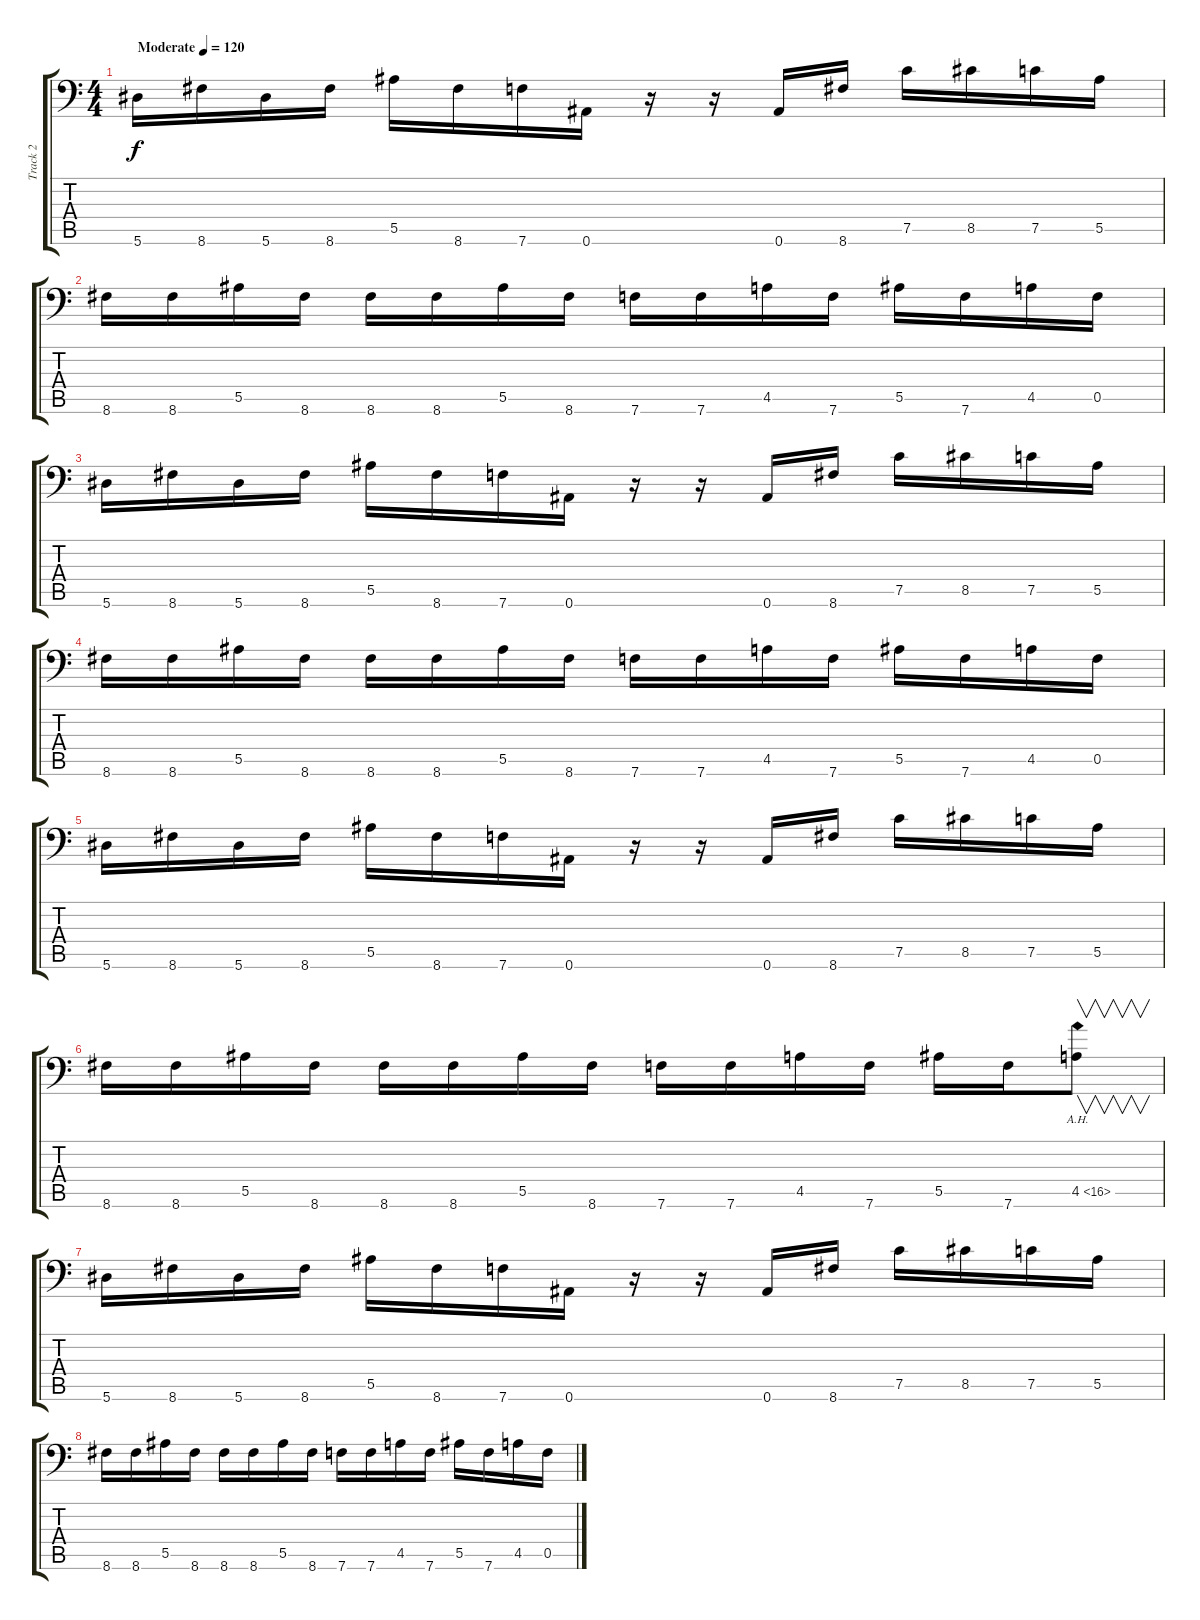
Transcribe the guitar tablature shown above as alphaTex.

\track ("Track 2" "Track 2") {instrument distortionguitar}
\staff {score tabs}
\tuning (C4 G3 Eb3 Bb2 F2 Bb1) {hide}
\ts (4 4)
\tempo (120 "Moderate")
\clef f4
\ks c
5.6.16{dy f instrument distortionguitar} 8.6.16 5.6.16 8.6.16 5.5.16 8.6.16 7.6.16 0.6.16 r.16 r.16 0.6.16 8.6.16 7.5.16 8.5.16 7.5.16 5.5.16 |
8.6.16 8.6.16 5.5.16 8.6.16 8.6.16 8.6.16 5.5.16 8.6.16 7.6.16 7.6.16 4.5.16 7.6.16 5.5.16 7.6.16 4.5.16 0.5.16 |
5.6.16 8.6.16 5.6.16 8.6.16 5.5.16 8.6.16 7.6.16 0.6.16 r.16 r.16 0.6.16 8.6.16 7.5.16 8.5.16 7.5.16 5.5.16 |
8.6.16 8.6.16 5.5.16 8.6.16 8.6.16 8.6.16 5.5.16 8.6.16 7.6.16 7.6.16 4.5.16 7.6.16 5.5.16 7.6.16 4.5.16 0.5.16 |
5.6.16 8.6.16 5.6.16 8.6.16 5.5.16 8.6.16 7.6.16 0.6.16 r.16 r.16 0.6.16 8.6.16 7.5.16 8.5.16 7.5.16 5.5.16 |
8.6.16 8.6.16 5.5.16 8.6.16 8.6.16 8.6.16 5.5.16 8.6.16 7.6.16 7.6.16 4.5.16 7.6.16 5.5.16 7.6.16 4.5{ah 12}.8{v} |
5.6.16 8.6.16 5.6.16 8.6.16 5.5.16 8.6.16 7.6.16 0.6.16 r.16 r.16 0.6.16 8.6.16 7.5.16 8.5.16 7.5.16 5.5.16 |
8.6.16 8.6.16 5.5.16 8.6.16 8.6.16 8.6.16 5.5.16 8.6.16 7.6.16 7.6.16 4.5.16 7.6.16 5.5.16 7.6.16 4.5.16 0.5.16
